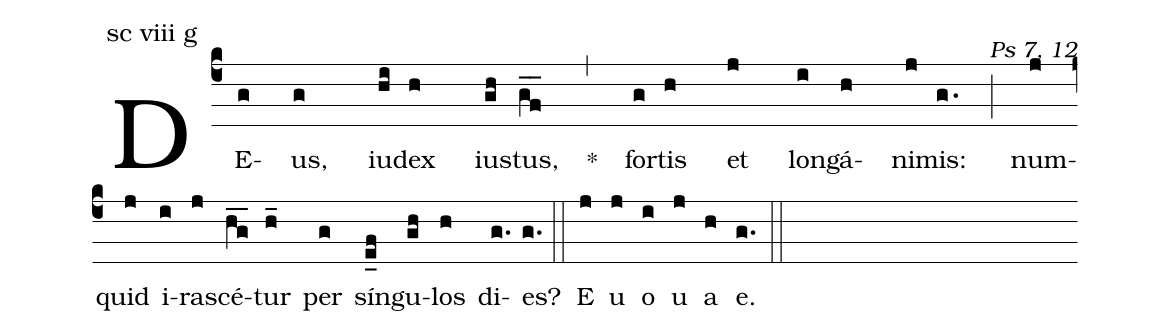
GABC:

commentary:Ps 7, 12;
mode:sc viii g;
%%
(c4) DE(g)us,(g) iu(hi)dex(h) ius(gh)tus,(gf__) *(,) for(g)tis(h) et(j) lon(i)gá(h)ni(j)mis:(g.) (;) num(jz)quid(j) i(i)ra(j)scé(hg__)tur(h_) per(g) sín(e_f)gu(gh)los(h) di(g.)es?(g.) (::)

E(j) u(j) o(i) u(j) a(h) e.(g.) (::)
